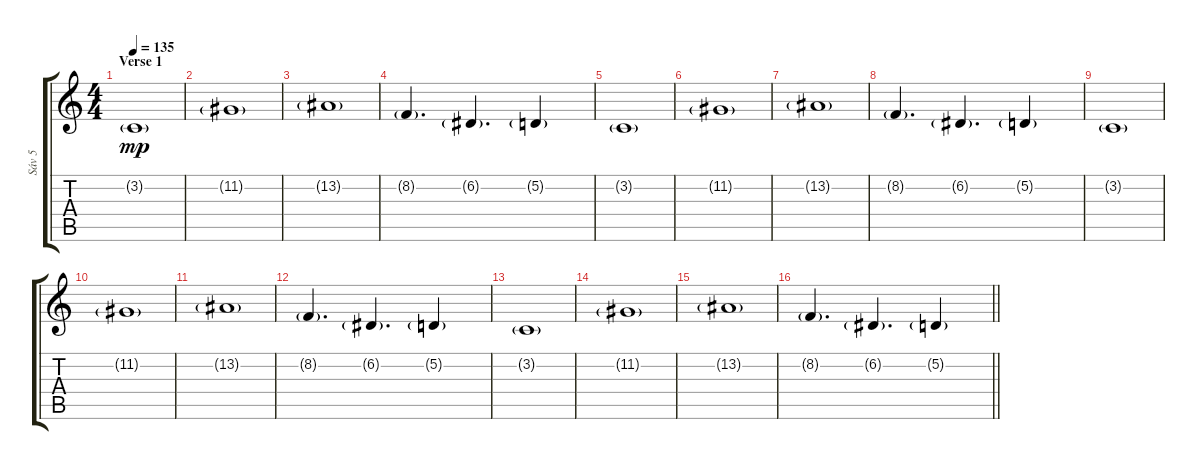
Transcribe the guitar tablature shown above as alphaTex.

\track ("Sáv 5" "Sáv 5") {instrument synthstrings1}
\staff {score tabs}
\tuning (D4 A3 F3 C3 G2 C2) {hide}
\ts (4 4)
\section ("" "Verse 1")
\tempo 135
\clef g2
\ks c
3.2{g}.1{dy mp} |
11.2{g}.1 |
13.2{g}.1 |
8.2{g}.4{d} 6.2{g}.4{d} 5.2{g}.4 |
3.2{g}.1 |
11.2{g}.1 |
13.2{g}.1 |
8.2{g}.4{d} 6.2{g}.4{d} 5.2{g}.4 |
3.2{g}.1 |
11.2{g}.1 |
13.2{g}.1 |
8.2{g}.4{d} 6.2{g}.4{d} 5.2{g}.4 |
3.2{g}.1 |
11.2{g}.1 |
13.2{g}.1 |
\barLineRight lightlight
8.2{g}.4{d} 6.2{g}.4{d} 5.2{g}.4
